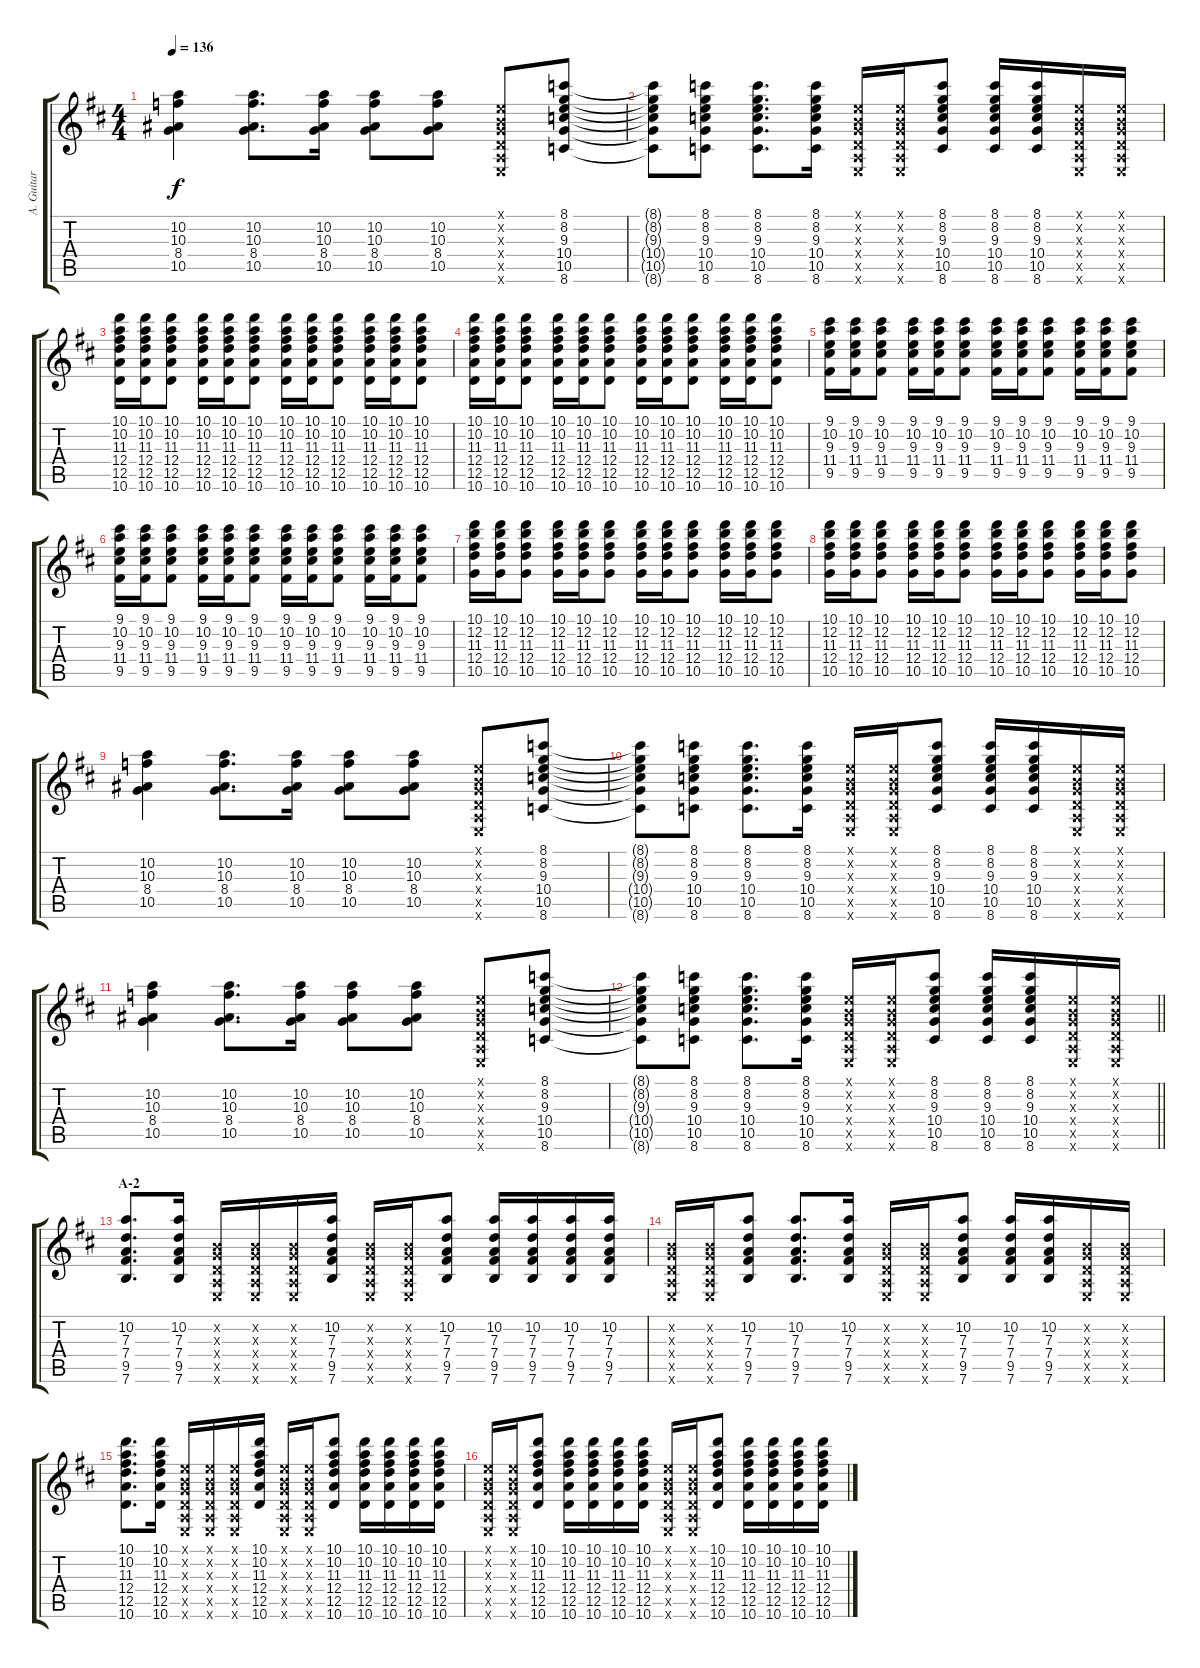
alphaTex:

\track ("A. Guitar" "A. Guitar") {instrument acousticguitarsteel}
\staff {score tabs}
\tuning (E4 B3 G3 D3 A2 E2) {hide}
\ts (4 4)
\tempo 136
\clef g2
\ks d
(10.2 10.3 8.4 10.5).4{dy f} (10.2 10.3 8.4 10.5).8{d} (10.2 10.3 8.4 10.5).16 (10.2 10.3 8.4 10.5).8 (10.2 10.3 8.4 10.5).8 (0.1{x} 0.2{x} 0.3{x} 0.4{x} 0.5{x} 0.6{x}).8 (8.1 8.2 9.3 10.4 10.5 8.6).8 |
(8.1{t} 8.2{t} 9.3{t} 10.4{t} 10.5{t} 8.6{t}).8 (8.1 8.2 9.3 10.4 10.5 8.6).8 (8.1 8.2 9.3 10.4 10.5 8.6).8{d} (8.1 8.2 9.3 10.4 10.5 8.6).16 (0.1{x} 0.2{x} 0.3{x} 0.4{x} 0.5{x} 0.6{x}).16 (0.1{x} 0.2{x} 0.3{x} 0.4{x} 0.5{x} 0.6{x}).16 (8.1 8.2 9.3 10.4 10.5 8.6).8 (8.1 8.2 9.3 10.4 10.5 8.6).16 (8.1 8.2 9.3 10.4 10.5 8.6).16 (0.1{x} 0.2{x} 0.3{x} 0.4{x} 0.5{x} 0.6{x}).16 (0.1{x} 0.2{x} 0.3{x} 0.4{x} 0.5{x} 0.6{x}).16 |
(10.1 10.2 11.3 12.4 12.5 10.6).16 (10.1 10.2 11.3 12.4 12.5 10.6).16 (10.1 10.2 11.3 12.4 12.5 10.6).8 (10.1 10.2 11.3 12.4 12.5 10.6).16 (10.1 10.2 11.3 12.4 12.5 10.6).16 (10.1 10.2 11.3 12.4 12.5 10.6).8 (10.1 10.2 11.3 12.4 12.5 10.6).16 (10.1 10.2 11.3 12.4 12.5 10.6).16 (10.1 10.2 11.3 12.4 12.5 10.6).8 (10.1 10.2 11.3 12.4 12.5 10.6).16 (10.1 10.2 11.3 12.4 12.5 10.6).16 (10.1 10.2 11.3 12.4 12.5 10.6).8 |
(10.1 10.2 11.3 12.4 12.5 10.6).16 (10.1 10.2 11.3 12.4 12.5 10.6).16 (10.1 10.2 11.3 12.4 12.5 10.6).8 (10.1 10.2 11.3 12.4 12.5 10.6).16 (10.1 10.2 11.3 12.4 12.5 10.6).16 (10.1 10.2 11.3 12.4 12.5 10.6).8 (10.1 10.2 11.3 12.4 12.5 10.6).16 (10.1 10.2 11.3 12.4 12.5 10.6).16 (10.1 10.2 11.3 12.4 12.5 10.6).8 (10.1 10.2 11.3 12.4 12.5 10.6).16 (10.1 10.2 11.3 12.4 12.5 10.6).16 (10.1 10.2 11.3 12.4 12.5 10.6).8 |
(9.1 10.2 9.3 11.4 9.5).16 (9.1 10.2 9.3 11.4 9.5).16 (9.1 10.2 9.3 11.4 9.5).8 (9.1 10.2 9.3 11.4 9.5).16 (9.1 10.2 9.3 11.4 9.5).16 (9.1 10.2 9.3 11.4 9.5).8 (9.1 10.2 9.3 11.4 9.5).16 (9.1 10.2 9.3 11.4 9.5).16 (9.1 10.2 9.3 11.4 9.5).8 (9.1 10.2 9.3 11.4 9.5).16 (9.1 10.2 9.3 11.4 9.5).16 (9.1 10.2 9.3 11.4 9.5).8 |
(9.1 10.2 9.3 11.4 9.5).16 (9.1 10.2 9.3 11.4 9.5).16 (9.1 10.2 9.3 11.4 9.5).8 (9.1 10.2 9.3 11.4 9.5).16 (9.1 10.2 9.3 11.4 9.5).16 (9.1 10.2 9.3 11.4 9.5).8 (9.1 10.2 9.3 11.4 9.5).16 (9.1 10.2 9.3 11.4 9.5).16 (9.1 10.2 9.3 11.4 9.5).8 (9.1 10.2 9.3 11.4 9.5).16 (9.1 10.2 9.3 11.4 9.5).16 (9.1 10.2 9.3 11.4 9.5).8 |
(10.1 12.2 11.3 12.4 10.5).16 (10.1 12.2 11.3 12.4 10.5).16 (10.1 12.2 11.3 12.4 10.5).8 (10.1 12.2 11.3 12.4 10.5).16 (10.1 12.2 11.3 12.4 10.5).16 (10.1 12.2 11.3 12.4 10.5).8 (10.1 12.2 11.3 12.4 10.5).16 (10.1 12.2 11.3 12.4 10.5).16 (10.1 12.2 11.3 12.4 10.5).8 (10.1 12.2 11.3 12.4 10.5).16 (10.1 12.2 11.3 12.4 10.5).16 (10.1 12.2 11.3 12.4 10.5).8 |
(10.1 12.2 11.3 12.4 10.5).16 (10.1 12.2 11.3 12.4 10.5).16 (10.1 12.2 11.3 12.4 10.5).8 (10.1 12.2 11.3 12.4 10.5).16 (10.1 12.2 11.3 12.4 10.5).16 (10.1 12.2 11.3 12.4 10.5).8 (10.1 12.2 11.3 12.4 10.5).16 (10.1 12.2 11.3 12.4 10.5).16 (10.1 12.2 11.3 12.4 10.5).8 (10.1 12.2 11.3 12.4 10.5).16 (10.1 12.2 11.3 12.4 10.5).16 (10.1 12.2 11.3 12.4 10.5).8 |
(10.2 10.3 8.4 10.5).4 (10.2 10.3 8.4 10.5).8{d} (10.2 10.3 8.4 10.5).16 (10.2 10.3 8.4 10.5).8 (10.2 10.3 8.4 10.5).8 (0.1{x} 0.2{x} 0.3{x} 0.4{x} 0.5{x} 0.6{x}).8 (8.1 8.2 9.3 10.4 10.5 8.6).8 |
(8.1{t} 8.2{t} 9.3{t} 10.4{t} 10.5{t} 8.6{t}).8 (8.1 8.2 9.3 10.4 10.5 8.6).8 (8.1 8.2 9.3 10.4 10.5 8.6).8{d} (8.1 8.2 9.3 10.4 10.5 8.6).16 (0.1{x} 0.2{x} 0.3{x} 0.4{x} 0.5{x} 0.6{x}).16 (0.1{x} 0.2{x} 0.3{x} 0.4{x} 0.5{x} 0.6{x}).16 (8.1 8.2 9.3 10.4 10.5 8.6).8 (8.1 8.2 9.3 10.4 10.5 8.6).16 (8.1 8.2 9.3 10.4 10.5 8.6).16 (0.1{x} 0.2{x} 0.3{x} 0.4{x} 0.5{x} 0.6{x}).16 (0.1{x} 0.2{x} 0.3{x} 0.4{x} 0.5{x} 0.6{x}).16 |
(10.2 10.3 8.4 10.5).4 (10.2 10.3 8.4 10.5).8{d} (10.2 10.3 8.4 10.5).16 (10.2 10.3 8.4 10.5).8 (10.2 10.3 8.4 10.5).8 (0.1{x} 0.2{x} 0.3{x} 0.4{x} 0.5{x} 0.6{x}).8 (8.1 8.2 9.3 10.4 10.5 8.6).8 |
\barLineRight lightlight
(8.1{t} 8.2{t} 9.3{t} 10.4{t} 10.5{t} 8.6{t}).8 (8.1 8.2 9.3 10.4 10.5 8.6).8 (8.1 8.2 9.3 10.4 10.5 8.6).8{d} (8.1 8.2 9.3 10.4 10.5 8.6).16 (0.1{x} 0.2{x} 0.3{x} 0.4{x} 0.5{x} 0.6{x}).16 (0.1{x} 0.2{x} 0.3{x} 0.4{x} 0.5{x} 0.6{x}).16 (8.1 8.2 9.3 10.4 10.5 8.6).8 (8.1 8.2 9.3 10.4 10.5 8.6).16 (8.1 8.2 9.3 10.4 10.5 8.6).16 (0.1{x} 0.2{x} 0.3{x} 0.4{x} 0.5{x} 0.6{x}).16 (0.1{x} 0.2{x} 0.3{x} 0.4{x} 0.5{x} 0.6{x}).16 |
\section ("" "A-2")
(10.2 7.3 7.4 9.5 7.6).8{d} (10.2 7.3 7.4 9.5 7.6).16 (0.2{x} 0.3{x} 0.4{x} 0.5{x} 0.6{x}).16 (0.2{x} 0.3{x} 0.4{x} 0.5{x} 0.6{x}).16 (0.2{x} 0.3{x} 0.4{x} 0.5{x} 0.6{x}).16 (10.2 7.3 7.4 9.5 7.6).16 (0.2{x} 0.3{x} 0.4{x} 0.5{x} 0.6{x}).16 (0.2{x} 0.3{x} 0.4{x} 0.5{x} 0.6{x}).16 (10.2 7.3 7.4 9.5 7.6).8 (10.2 7.3 7.4 9.5 7.6).16 (10.2 7.3 7.4 9.5 7.6).16 (10.2 7.3 7.4 9.5 7.6).16 (10.2 7.3 7.4 9.5 7.6).16 |
(0.2{x} 0.3{x} 0.4{x} 0.5{x} 0.6{x}).16 (0.2{x} 0.3{x} 0.4{x} 0.5{x} 0.6{x}).16 (10.2 7.3 7.4 9.5 7.6).8 (10.2 7.3 7.4 9.5 7.6).8{d} (10.2 7.3 7.4 9.5 7.6).16 (0.2{x} 0.3{x} 0.4{x} 0.5{x} 0.6{x}).16 (0.2{x} 0.3{x} 0.4{x} 0.5{x} 0.6{x}).16 (10.2 7.3 7.4 9.5 7.6).8 (10.2 7.3 7.4 9.5 7.6).16 (10.2 7.3 7.4 9.5 7.6).16 (0.2{x} 0.3{x} 0.4{x} 0.5{x} 0.6{x}).16 (0.2{x} 0.3{x} 0.4{x} 0.5{x} 0.6{x}).16 |
(10.1 10.2 11.3 12.4 12.5 10.6).8{d} (10.1 10.2 11.3 12.4 12.5 10.6).16 (0.1{x} 0.2{x} 0.3{x} 0.4{x} 0.5{x} 0.6{x}).16 (0.1{x} 0.2{x} 0.3{x} 0.4{x} 0.5{x} 0.6{x}).16 (0.1{x} 0.2{x} 0.3{x} 0.4{x} 0.5{x} 0.6{x}).16 (10.1 10.2 11.3 12.4 12.5 10.6).16 (0.1{x} 0.2{x} 0.3{x} 0.4{x} 0.5{x} 0.6{x}).16 (0.1{x} 0.2{x} 0.3{x} 0.4{x} 0.5{x} 0.6{x}).16 (10.1 10.2 11.3 12.4 12.5 10.6).8 (10.1 10.2 11.3 12.4 12.5 10.6).16 (10.1 10.2 11.3 12.4 12.5 10.6).16 (10.1 10.2 11.3 12.4 12.5 10.6).16 (10.1 10.2 11.3 12.4 12.5 10.6).16 |
(0.1{x} 0.2{x} 0.3{x} 0.4{x} 0.5{x} 0.6{x}).16 (0.1{x} 0.2{x} 0.3{x} 0.4{x} 0.5{x} 0.6{x}).16 (10.1 10.2 11.3 12.4 12.5 10.6).8 (10.1 10.2 11.3 12.4 12.5 10.6).16 (10.1 10.2 11.3 12.4 12.5 10.6).16 (10.1 10.2 11.3 12.4 12.5 10.6).16 (10.1 10.2 11.3 12.4 12.5 10.6).16 (0.1{x} 0.2{x} 0.3{x} 0.4{x} 0.5{x} 0.6{x}).16 (0.1{x} 0.2{x} 0.3{x} 0.4{x} 0.5{x} 0.6{x}).16 (10.1 10.2 11.3 12.4 12.5 10.6).8 (10.1 10.2 11.3 12.4 12.5 10.6).16 (10.1 10.2 11.3 12.4 12.5 10.6).16 (10.1 10.2 11.3 12.4 12.5 10.6).16 (10.1 10.2 11.3 12.4 12.5 10.6).16
